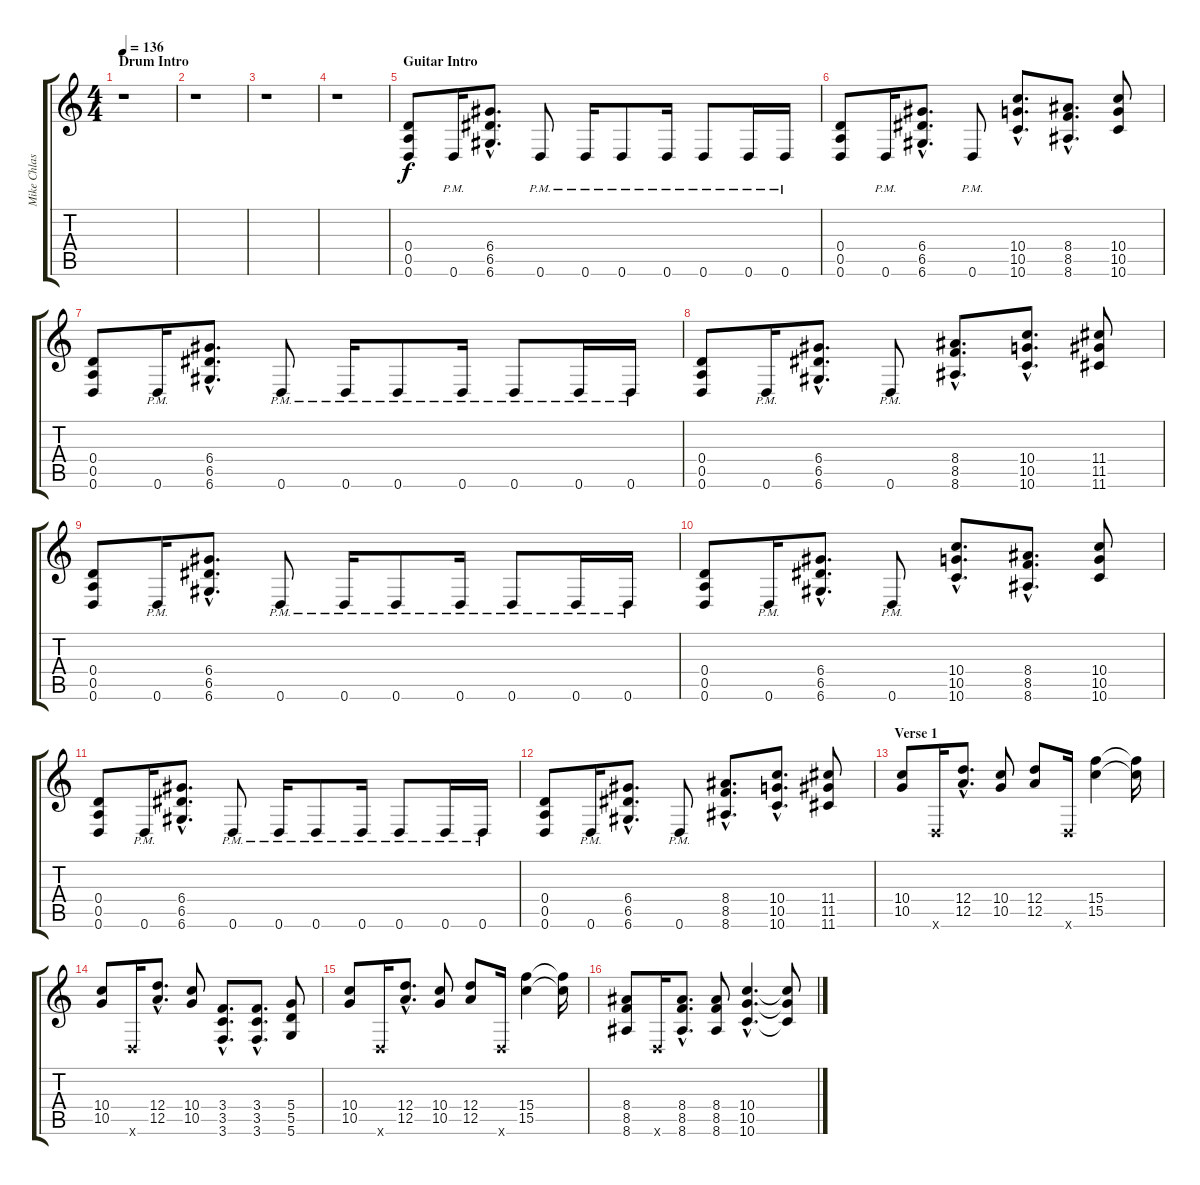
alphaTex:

\track ("Mike Chlasciak" "Mike Chlas") {instrument overdrivenguitar}
\staff {score tabs}
\tuning (E4 B3 G3 D3 A2 D2) {hide}
\ts (4 4)
\section ("" "Drum Intro")
\tempo 136
\clef g2
\ks c
r.1{dy f instrument overdrivenguitar} |
r.1 |
r.1 |
r.1 |
\section ("" "Guitar Intro")
(0.4 0.5 0.6).8 0.6{pm}.16 (6.4{hac} 6.5{hac} 6.6{hac}).8{d} 0.6{pm}.8 0.6{pm}.16 0.6{pm}.8 0.6{pm}.16 0.6{pm}.8 0.6{pm}.16 0.6{pm}.16 |
(0.4 0.5 0.6).8 0.6{pm}.16 (6.4{hac} 6.5{hac} 6.6{hac}).8{d} 0.6{pm}.8 (10.4{hac} 10.5{hac} 10.6{hac}).8{d} (8.4{hac} 8.5{hac} 8.6{hac}).8{d} (10.4 10.5 10.6).8 |
(0.4 0.5 0.6).8 0.6{pm}.16 (6.4{hac} 6.5{hac} 6.6{hac}).8{d} 0.6{pm}.8 0.6{pm}.16 0.6{pm}.8 0.6{pm}.16 0.6{pm}.8 0.6{pm}.16 0.6{pm}.16 |
(0.4 0.5 0.6).8 0.6{pm}.16 (6.4{hac} 6.5{hac} 6.6{hac}).8{d} 0.6{pm}.8 (8.4{hac} 8.5{hac} 8.6{hac}).8{d} (10.4{hac} 10.5{hac} 10.6{hac}).8{d} (11.4 11.5 11.6).8 |
(0.4 0.5 0.6).8 0.6{pm}.16 (6.4{hac} 6.5{hac} 6.6{hac}).8{d} 0.6{pm}.8 0.6{pm}.16 0.6{pm}.8 0.6{pm}.16 0.6{pm}.8 0.6{pm}.16 0.6{pm}.16 |
(0.4 0.5 0.6).8 0.6{pm}.16 (6.4{hac} 6.5{hac} 6.6{hac}).8{d} 0.6{pm}.8 (10.4{hac} 10.5{hac} 10.6{hac}).8{d} (8.4{hac} 8.5{hac} 8.6{hac}).8{d} (10.4 10.5 10.6).8 |
(0.4 0.5 0.6).8 0.6{pm}.16 (6.4{hac} 6.5{hac} 6.6{hac}).8{d} 0.6{pm}.8 0.6{pm}.16 0.6{pm}.8 0.6{pm}.16 0.6{pm}.8 0.6{pm}.16 0.6{pm}.16 |
(0.4 0.5 0.6).8 0.6{pm}.16 (6.4{hac} 6.5{hac} 6.6{hac}).8{d} 0.6{pm}.8 (8.4{hac} 8.5{hac} 8.6{hac}).8{d} (10.4{hac} 10.5{hac} 10.6{hac}).8{d} (11.4 11.5 11.6).8 |
\section ("" "Verse 1")
(10.4 10.5).8 0.6{x}.16 (12.4{hac} 12.5{hac}).8{d} (10.4 10.5).8 (12.4 12.5).8 0.6{x}.16 (15.4 15.5).4 (15.4{t} 15.5{t}).16 |
(10.4 10.5).8 0.6{x}.16 (12.4{hac} 12.5{hac}).8{d} (10.4 10.5).8 (3.4{hac} 3.5{hac} 3.6{hac}).8{d} (3.4{hac} 3.5{hac} 3.6{hac}).8{d} (5.4 5.5 5.6).8 |
(10.4 10.5).8 0.6{x}.16 (12.4{hac} 12.5{hac}).8{d} (10.4 10.5).8 (12.4 12.5).8 0.6{x}.16 (15.4 15.5).4 (15.4{t} 15.5{t}).16 |
(8.4 8.5 8.6).8 0.6{x}.16 (8.4{hac} 8.5{hac} 8.6{hac}).8{d} (8.4 8.5 8.6).8 (10.4{hac} 10.5{hac} 10.6{hac}).4{d} (10.4{t} 10.5{t} 10.6{t}).8
